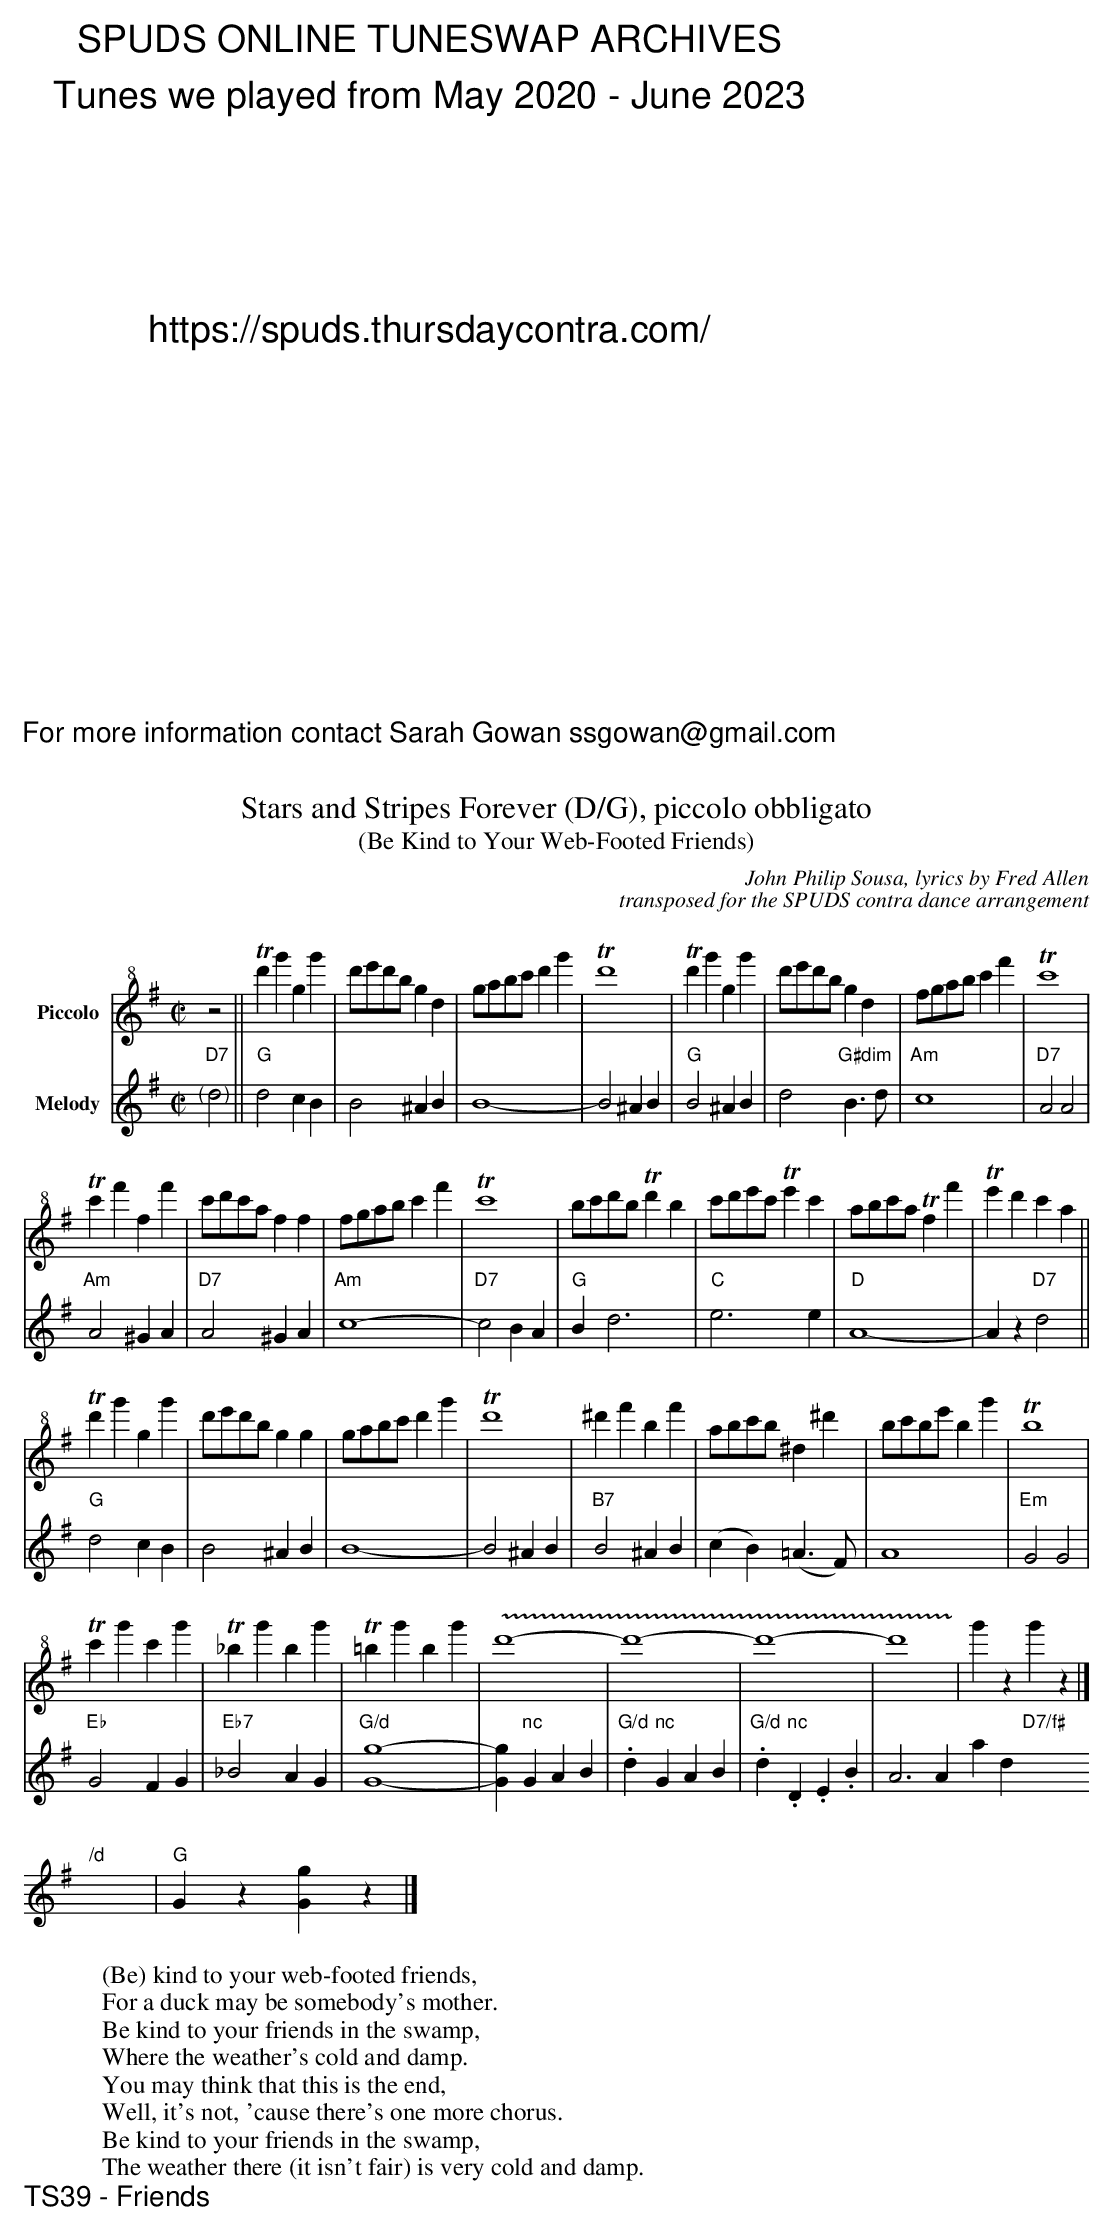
X:1
T:Stars and Stripes Forever (D/G), piccolo obbligato
T:(Be Kind to Your Web-Footed Friends)
C:John Philip Sousa, lyrics by Fred Allen
C:transposed for the SPUDS contra dance arrangement
Q:1/2=120
L:1/4
M:C|
V:1 clef=treble+8 name=Piccolo
K:Gmaj
%%vskip 0.25in
z2||Td'g'gg' | d'/2e'/2d'/2b/2 gd | g/2a/2b/2c'/2 d'g' | Td'4 | \
Td'g'gg' | d'/2e'/2d'/2b/2 gd | f/2g/2a/2b/2 c'f' | Tc'4 |
Tc'f'ff' | c'/2d'/2c'/2a/2 ff | f/2g/2a/2b/2 c'f' | Tc'4 | \
b/2c'/2d'/2b/2 Td' b | c'/2d'/2e'/2c'/2 Te' c' | a/2b/2c'/2a/2 Tf f' | Te'd'c'a ||
Td'g'gg' | d'/2e'/2d'/2b/2 gg | g/2a/2b/2c'/2 d'g' | Td'4 | \
^d'f'bf' | a/2b/2c'/2b/2 ^d^d' | b/2c'/2b/2e'/2 bg' | Tb4 |
Tc'g'c'g' | T_bg'bg' | T=bg'bg' | !trill(!d'4- | d'4- | d'4- | d'4!trill)! | g'zg'z |]
V:2 name=Melody
K:Gmaj
"D7""<("">)"d2||"G"d2cB|B2^AB|B4-|B2^AB| \
"G"B2^AB|d2 "G#dim"B>d|"Am"c4|"D7"A2A2|
"Am"A2^GA|"D7"A2^GA|"Am"c4-|"D7"c2BA| \
"G"Bd3|"C"e3e|"D"A4-|Az"D7"d2||
"G"d2cB|B2^AB|B4-|B2^AB| \
"B7"B2^AB|(cB)(=A>F)|""A4|"Em"G2G2| % omitted chord was Gdim/D, possibly should be Dsus but no change in SPUDS music
"Eb"G2FG|"Eb7"_B2AG|"G/d"[G4-g4-]|[Gg]"nc"GAB| \
"G/d".d"nc"GAB|"G/d".d"nc".D.E.B|A3Aand"D7/f#"x2 "/d"x2|"G"Gz[.g.G]z|]
W:(Be) kind to your web-footed friends,
W:For a duck may be somebody's mother.
W:Be kind to your friends in the swamp,
W:Where the weather's cold and damp.
W:You may think that this is the end,
W:Well, it's not, 'cause there's one more chorus.
W:Be kind to your friends in the swamp,
W:The weather there (it isn't fair) is very cold and damp.
